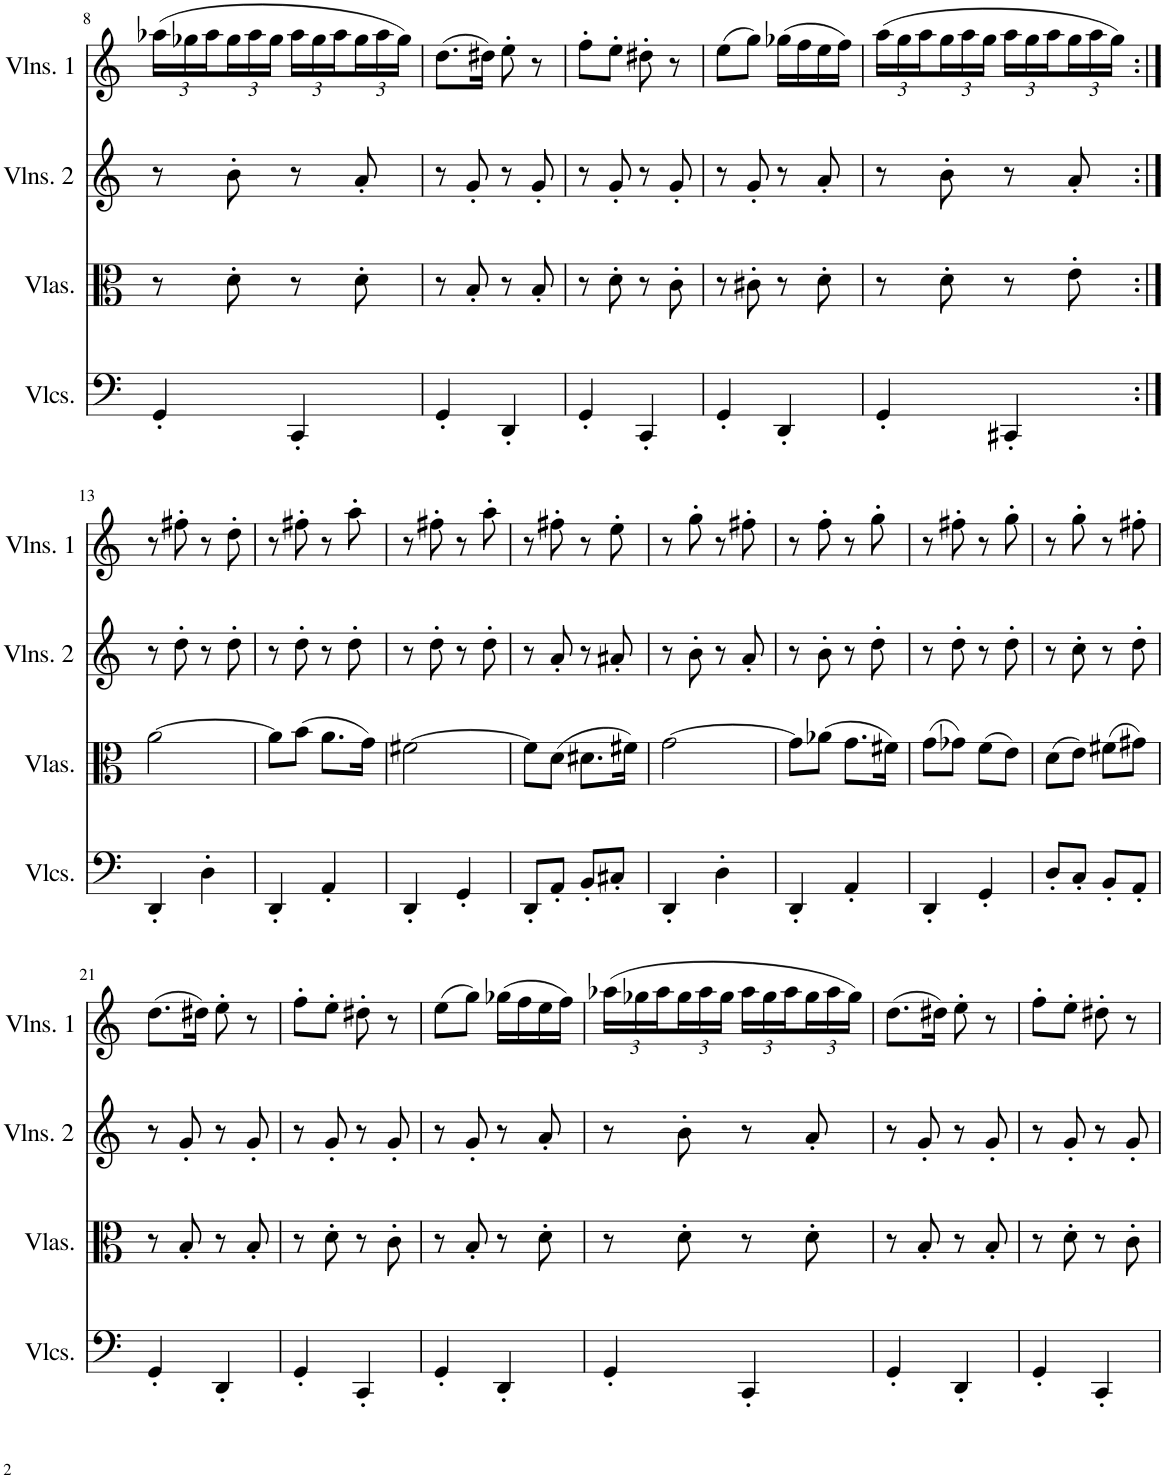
**kern	**kern	**kern	**kern
*part4	*part3	*part2	*part1
*staff4	*staff3	*staff2	*staff1
*I"Violoncellos	*I"Violas	*I"Violins 2	*I"Violins 1
*I'Vlcs.	*I'Vlas.	*I'Vlns. 2	*I'Vlns. 1
!!LO:PB:g=z
*clefF4	*clefC3	*clefG2	*clefG2
*k[]	*k[]	*k[]	*k[]
*M2/4	*M2/4	*M2/4	*M2/4
*	*	*	*Xbrackettup
=8	=8	=8	=8
4GG'/	8r	8r	(24aa-X\LL
.	.	.	24gg-X\
.	.	.	24aa-\
.	8d'\	8b'\	24gg-\
.	.	.	24aa-\
.	.	.	24gg-\JJ
4CC'/	8r	8r	24aa-\LL
.	.	.	24gg-\
.	.	.	24aa-\
.	8d'\	8a'/	24gg-\
.	.	.	24aa-\
.	.	.	24gg-\JJ)
=9	=9	=9	=9
4GG'/	8r	8r	(8.dd\L
.	8B'/	8g'/	.
.	.	.	16dd#X\Jk)
4DD'/	8r	8r	8ee'\
.	8B'/	8g'/	8r
=10	=10	=10	=10
4GG'/	8r	8r	8ff'\L
.	8d'\	8g'/	8ee'\J
4CC'/	8r	8r	8dd#X'\
.	8c'\	8g'/	8r
=11	=11	=11	=11
4GG'/	8r	8r	(8ee\L
.	8c#X'\	8g'/	8gg\J)
4DD'/	8r	8r	(16gg-X\LL
.	.	.	16ff\
.	8d'\	8a'/	16ee\
.	.	.	16ff\JJ)
=12	=12	=12	=12
4GG'/	8r	8r	(24aa\LL
.	.	.	24gg\
.	.	.	24aa\
.	8d'\	8b'\	24gg\
.	.	.	24aa\
.	.	.	24gg\JJ
4CC#X'/	8r	8r	24aa\LL
.	.	.	24gg\
.	.	.	24aa\
.	8e'\	8a'/	24gg\
.	.	.	24aa\
.	.	.	24gg\JJ)
!!LO:LB:g=z
=13:|!	=13:|!	=13:|!	=13:|!
4DD'/	[2a\	8r	8r
.	.	8dd'\	8ff#X'\
4D'\	.	8r	8r
.	.	8dd'\	8dd'\
=14	=14	=14	=14
4DD'/	8a\L]	8r	8r
.	(8b\J	8dd'\	8ff#X'\
4AA'/	8.a\L	8r	8r
.	.	8dd'\	8aa'\
.	16g\Jk)	.	.
=15	=15	=15	=15
4DD'/	[2f#X\	8r	8r
.	.	8dd'\	8ff#X'\
4GG'/	.	8r	8r
.	.	8dd'\	8aa'\
=16	=16	=16	=16
8DD'/L	8f#\L]	8r	8r
8AA'/J	(8d\J	8a'/	8ff#X'\
8BB'/L	8.d#X\L	8r	8r
8C#X'/J	.	8a#X'/	8ee'\
.	16f#X\Jk)	.	.
=17	=17	=17	=17
4DD'/	[2g\	8r	8r
.	.	8b'\	8gg'\
4D'\	.	8r	8r
.	.	8a'/	8ff#X'\
=18	=18	=18	=18
4DD'/	8g\L]	8r	8r
.	(8a-X\J	8b'\	8ff'\
4AA'/	8.g\L	8r	8r
.	.	8dd'\	8gg'\
.	16f#X\Jk)	.	.
=19	=19	=19	=19
4DD'/	(8g\L	8r	8r
.	8g-X\J)	8dd'\	8ff#X'\
4GG'/	(8f\L	8r	8r
.	8e\J)	8dd'\	8gg'\
=20	=20	=20	=20
8D'/L	(8d\L	8r	8r
8C'/J	8e\J)	8cc'\	8gg'\
8BB'/L	(8f#X\L	8r	8r
8AA'/J	8g#X\J)	8dd'\	8ff#X'\
!!LO:LB:g=z
=21	=21	=21	=21
4GG'/	8r	8r	(8.dd\L
.	8B'/	8g'/	.
.	.	.	16dd#X\Jk)
4DD'/	8r	8r	8ee'\
.	8B'/	8g'/	8r
=22	=22	=22	=22
4GG'/	8r	8r	8ff'\L
.	8d'\	8g'/	8ee'\J
4CC'/	8r	8r	8dd#X'\
.	8c'\	8g'/	8r
=23	=23	=23	=23
4GG'/	8r	8r	(8ee\L
.	8B'/	8g'/	8gg\J)
4DD'/	8r	8r	(16gg-X\LL
.	.	.	16ff\
.	8d'\	8a'/	16ee\
.	.	.	16ff\JJ)
=24	=24	=24	=24
4GG'/	8r	8r	(24aa-X\LL
.	.	.	24gg-X\
.	.	.	24aa-\
.	8d'\	8b'\	24gg-\
.	.	.	24aa-\
.	.	.	24gg-\JJ
4CC'/	8r	8r	24aa-\LL
.	.	.	24gg-\
.	.	.	24aa-\
.	8d'\	8a'/	24gg-\
.	.	.	24aa-\
.	.	.	24gg-\JJ)
=25	=25	=25	=25
4GG'/	8r	8r	(8.dd\L
.	8B'/	8g'/	.
.	.	.	16dd#X\Jk)
4DD'/	8r	8r	8ee'\
.	8B'/	8g'/	8r
=26	=26	=26	=26
4GG'/	8r	8r	8ff'\L
.	8d'\	8g'/	8ee'\J
4CC'/	8r	8r	8dd#X'\
.	8c'\	8g'/	8r
=	=	=	=
*-	*-	*-	*-
